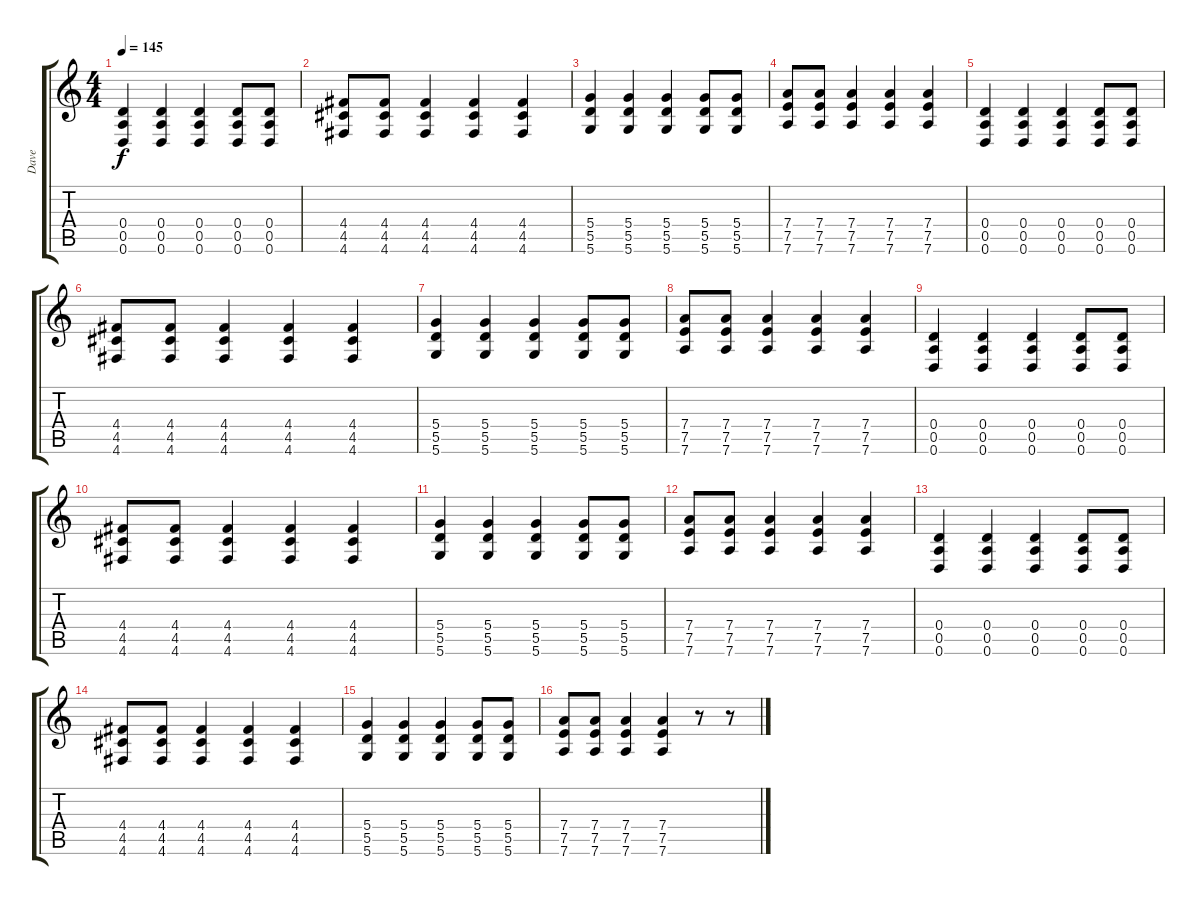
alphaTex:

\track ("Dave" "Dave") {instrument overdrivenguitar}
\staff {score tabs}
\tuning (E4 B3 G3 D3 A2 D2) {hide}
\ts (4 4)
\tempo 145
\clef g2
\ks c
(0.4 0.5 0.6).4{dy f volume 14 instrument distortionguitar} (0.4 0.5 0.6).4 (0.4 0.5 0.6).4 (0.4 0.5 0.6).8 (0.4 0.5 0.6).8 |
(4.4 4.5 4.6).8 (4.4 4.5 4.6).8 (4.4 4.5 4.6).4 (4.4 4.5 4.6).4 (4.4 4.5 4.6).4 |
(5.4 5.5 5.6).4{volume 14 instrument distortionguitar} (5.4 5.5 5.6).4 (5.4 5.5 5.6).4 (5.4 5.5 5.6).8 (5.4 5.5 5.6).8 |
(7.4 7.5 7.6).8 (7.4 7.5 7.6).8 (7.4 7.5 7.6).4 (7.4 7.5 7.6).4 (7.4 7.5 7.6).4 |
(0.4 0.5 0.6).4{volume 14 instrument distortionguitar} (0.4 0.5 0.6).4 (0.4 0.5 0.6).4 (0.4 0.5 0.6).8 (0.4 0.5 0.6).8 |
(4.4 4.5 4.6).8 (4.4 4.5 4.6).8 (4.4 4.5 4.6).4 (4.4 4.5 4.6).4 (4.4 4.5 4.6).4 |
(5.4 5.5 5.6).4{volume 14 instrument distortionguitar} (5.4 5.5 5.6).4 (5.4 5.5 5.6).4 (5.4 5.5 5.6).8 (5.4 5.5 5.6).8 |
(7.4 7.5 7.6).8 (7.4 7.5 7.6).8 (7.4 7.5 7.6).4 (7.4 7.5 7.6).4 (7.4 7.5 7.6).4 |
(0.4 0.5 0.6).4{volume 14 instrument distortionguitar} (0.4 0.5 0.6).4 (0.4 0.5 0.6).4 (0.4 0.5 0.6).8 (0.4 0.5 0.6).8 |
(4.4 4.5 4.6).8 (4.4 4.5 4.6).8 (4.4 4.5 4.6).4 (4.4 4.5 4.6).4 (4.4 4.5 4.6).4 |
(5.4 5.5 5.6).4{volume 14 instrument distortionguitar} (5.4 5.5 5.6).4 (5.4 5.5 5.6).4 (5.4 5.5 5.6).8 (5.4 5.5 5.6).8 |
(7.4 7.5 7.6).8 (7.4 7.5 7.6).8 (7.4 7.5 7.6).4 (7.4 7.5 7.6).4 (7.4 7.5 7.6).4 |
(0.4 0.5 0.6).4{volume 14 instrument distortionguitar} (0.4 0.5 0.6).4 (0.4 0.5 0.6).4 (0.4 0.5 0.6).8 (0.4 0.5 0.6).8 |
(4.4 4.5 4.6).8 (4.4 4.5 4.6).8 (4.4 4.5 4.6).4 (4.4 4.5 4.6).4 (4.4 4.5 4.6).4 |
(5.4 5.5 5.6).4{volume 14 instrument distortionguitar} (5.4 5.5 5.6).4 (5.4 5.5 5.6).4 (5.4 5.5 5.6).8 (5.4 5.5 5.6).8 |
(7.4 7.5 7.6).8 (7.4 7.5 7.6).8 (7.4 7.5 7.6).4 (7.4 7.5 7.6).4 r.8 r.8
